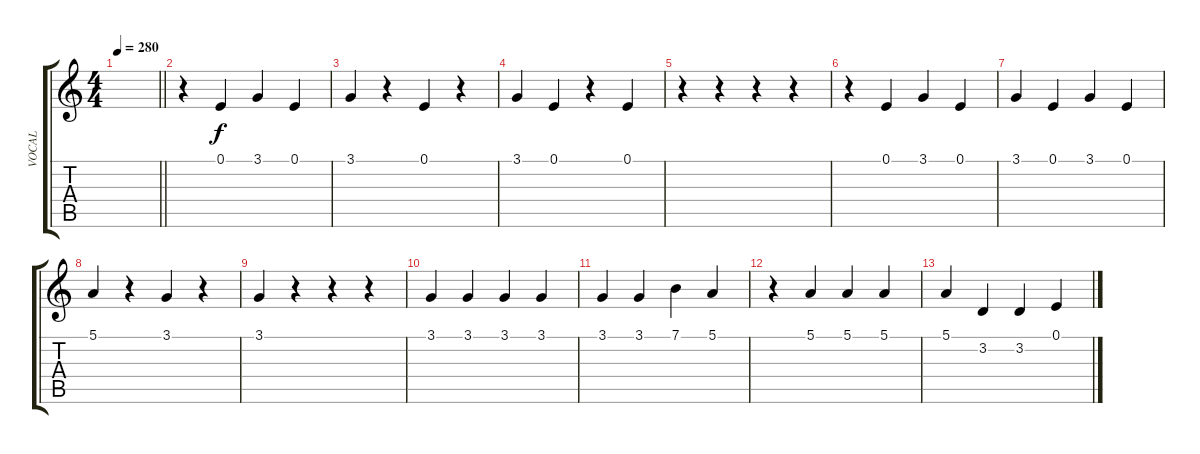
\track ("VOCAL" "VOCAL") {instrument violin}
\staff {score tabs}
\tuning (E4 B3 G3 D3 A2 E2) {hide}
\ts (4 4)
\tempo 280
\clef g2
\barLineRight lightlight
\ks c
|
r.4 0.1.4 3.1.4 0.1.4 |
3.1.4 r.4 0.1.4 r.4 |
3.1.4 0.1.4 r.4 0.1.4 |
r.4 r.4 r.4 r.4 |
r.4 0.1.4 3.1.4 0.1.4 |
3.1.4 0.1.4 3.1.4 0.1.4 |
5.1.4 r.4 3.1.4 r.4 |
3.1.4 r.4 r.4 r.4 |
3.1.4 3.1.4 3.1.4 3.1.4 |
3.1.4 3.1.4 7.1.4 5.1.4 |
r.4 5.1.4 5.1.4 5.1.4 |
5.1.4 3.2.4 3.2.4 0.1.4
